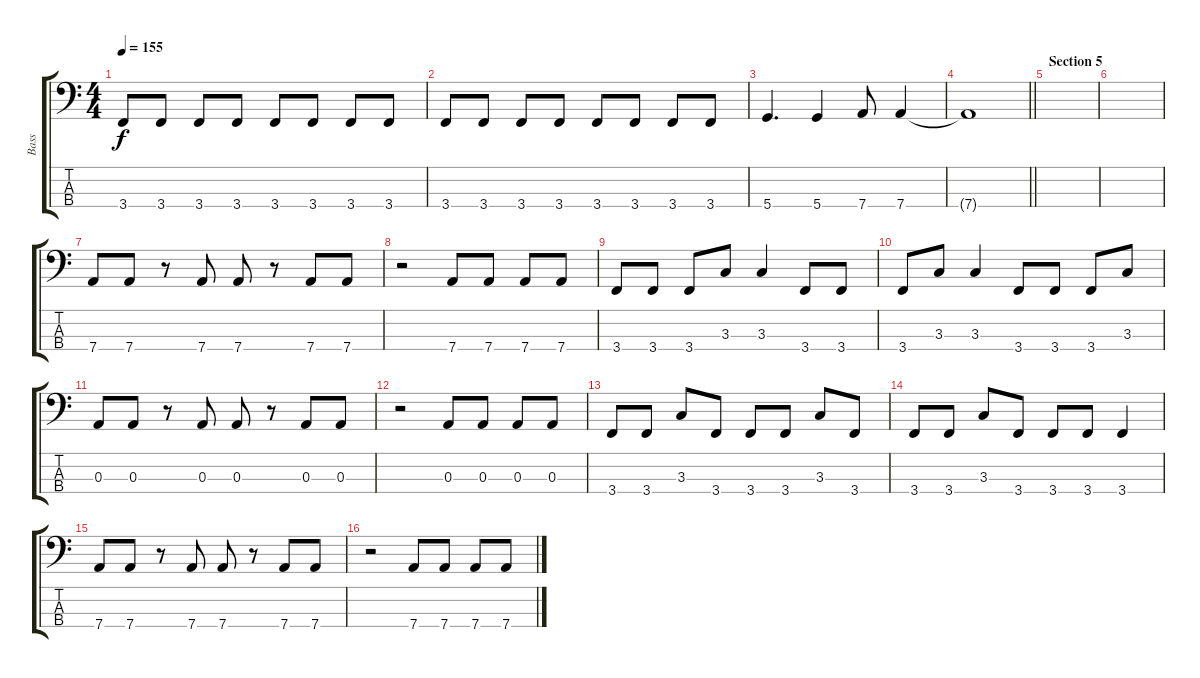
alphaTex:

\track ("Bass" "Bass") {instrument electricbassfinger}
\staff {score tabs}
\tuning (G2 D2 A1 D1) {hide}
\ts (4 4)
\tempo 155
\clef f4
\ks c
3.4.8{dy f} 3.4.8 3.4.8 3.4.8 3.4.8 3.4.8 3.4.8 3.4.8 |
3.4.8 3.4.8 3.4.8 3.4.8 3.4.8 3.4.8 3.4.8 3.4.8 |
5.4.4{d} 5.4.4 7.4.8 7.4.4 |
\barLineRight lightlight
7.4{t}.1 |
\section ("" "Section 5")
|
|
7.4.8 7.4.8 r.8 7.4.8 7.4.8 r.8 7.4.8 7.4.8 |
r.2 7.4.8 7.4.8 7.4.8 7.4.8 |
3.4.8 3.4.8 3.4.8 3.3.8 3.3.4 3.4.8 3.4.8 |
3.4.8 3.3.8 3.3.4 3.4.8 3.4.8 3.4.8 3.3.8 |
0.3.8 0.3.8 r.8 0.3.8 0.3.8 r.8 0.3.8 0.3.8 |
r.2 0.3.8 0.3.8 0.3.8 0.3.8 |
3.4.8 3.4.8 3.3.8 3.4.8 3.4.8 3.4.8 3.3.8 3.4.8 |
3.4.8 3.4.8 3.3.8 3.4.8 3.4.8 3.4.8 3.4.4 |
7.4.8 7.4.8 r.8 7.4.8 7.4.8 r.8 7.4.8 7.4.8 |
r.2 7.4.8 7.4.8 7.4.8 7.4.8
